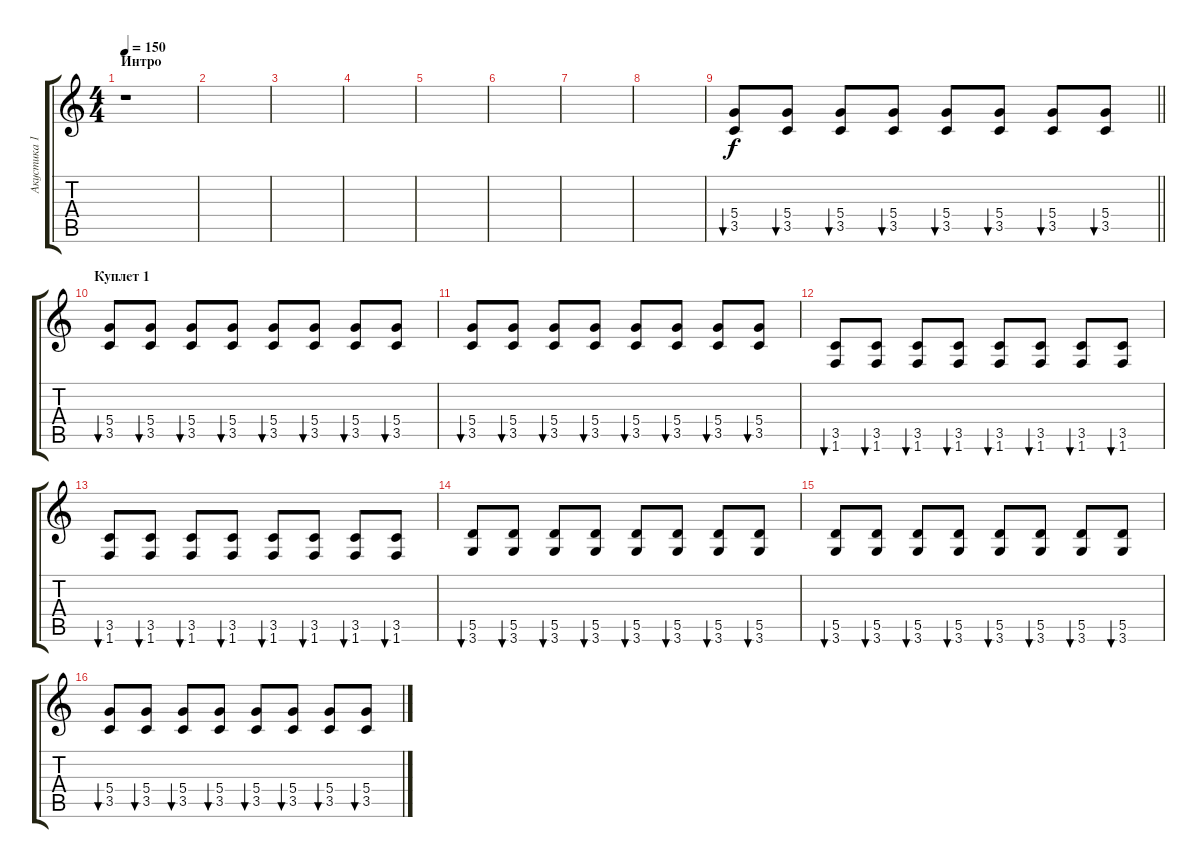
\track ("Акустика 1" "Акустика 1") {instrument electricguitarclean}
\staff {score tabs}
\tuning (E4 B3 G3 D3 A2 E2) {hide}
\ts (4 4)
\section ("" "Интро")
\tempo 150
\clef g2
\ks c
r.1{dy f instrument electricguitarclean} |
|
|
|
|
|
|
|
\barLineRight lightlight
(5.4 3.5).8{bu 480} (5.4 3.5).8{bu 480} (5.4 3.5).8{bu 480} (5.4 3.5).8{bu 480} (5.4 3.5).8{bu 480} (5.4 3.5).8{bu 480} (5.4 3.5).8{bu 480} (5.4 3.5).8{bu 480} |
\section ("" "Куплет 1")
(5.4 3.5).8{bu 480} (5.4 3.5).8{bu 480} (5.4 3.5).8{bu 480} (5.4 3.5).8{bu 480} (5.4 3.5).8{bu 480} (5.4 3.5).8{bu 480} (5.4 3.5).8{bu 480} (5.4 3.5).8{bu 480} |
(5.4 3.5).8{bu 480} (5.4 3.5).8{bu 480} (5.4 3.5).8{bu 480} (5.4 3.5).8{bu 480} (5.4 3.5).8{bu 480} (5.4 3.5).8{bu 480} (5.4 3.5).8{bu 480} (5.4 3.5).8{bu 480} |
(3.5 1.6).8{bu 480} (3.5 1.6).8{bu 480} (3.5 1.6).8{bu 480} (3.5 1.6).8{bu 480} (3.5 1.6).8{bu 480} (3.5 1.6).8{bu 480} (3.5 1.6).8{bu 480} (3.5 1.6).8{bu 480} |
(3.5 1.6).8{bu 480} (3.5 1.6).8{bu 480} (3.5 1.6).8{bu 480} (3.5 1.6).8{bu 480} (3.5 1.6).8{bu 480} (3.5 1.6).8{bu 480} (3.5 1.6).8{bu 480} (3.5 1.6).8{bu 480} |
(5.5 3.6).8{bu 480} (5.5 3.6).8{bu 480} (5.5 3.6).8{bu 480} (5.5 3.6).8{bu 480} (5.5 3.6).8{bu 480} (5.5 3.6).8{bu 480} (5.5 3.6).8{bu 480} (5.5 3.6).8{bu 480} |
(5.5 3.6).8{bu 480} (5.5 3.6).8{bu 480} (5.5 3.6).8{bu 480} (5.5 3.6).8{bu 480} (5.5 3.6).8{bu 480} (5.5 3.6).8{bu 480} (5.5 3.6).8{bu 480} (5.5 3.6).8{bu 480} |
(5.4 3.5).8{bu 480} (5.4 3.5).8{bu 480} (5.4 3.5).8{bu 480} (5.4 3.5).8{bu 480} (5.4 3.5).8{bu 480} (5.4 3.5).8{bu 480} (5.4 3.5).8{bu 480} (5.4 3.5).8{bu 480}
